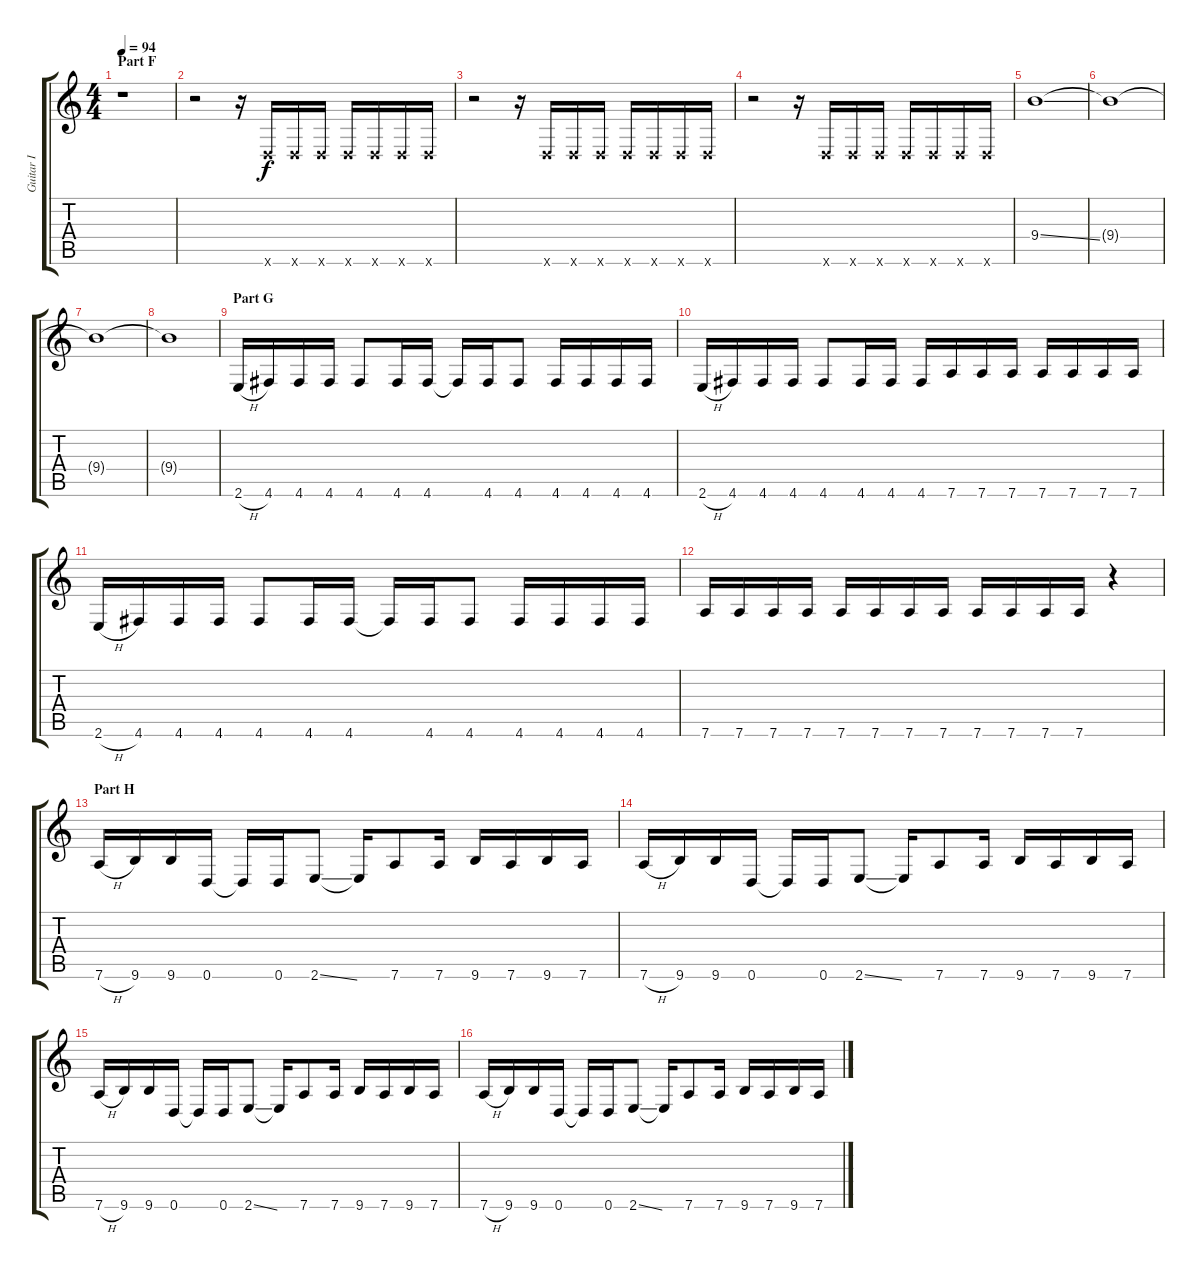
\track ("Guitar I" "Guitar I") {instrument distortionguitar}
\staff {score tabs}
\tuning (E4 B3 G3 D3 A2 D2) {hide}
\ts (4 4)
\section ("" "Part F")
\tempo 94
\clef g2
\ks c
r.1{dy f} |
r.2 r.16 0.6{x}.16 0.6{x}.16 0.6{x}.16 0.6{x}.16 0.6{x}.16 0.6{x}.16 0.6{x}.16 |
r.2 r.16 0.6{x}.16 0.6{x}.16 0.6{x}.16 0.6{x}.16 0.6{x}.16 0.6{x}.16 0.6{x}.16 |
r.2 r.16 0.6{x}.16 0.6{x}.16 0.6{x}.16 0.6{x}.16 0.6{x}.16 0.6{x}.16 0.6{x}.16 |
9.4{ss}.1 |
9.4{t}.1 |
9.4{t}.1 |
9.4{t}.1 |
\section ("" "Part G")
2.6{h}.16 4.6.16 4.6.16 4.6.16 4.6.8 4.6.16 4.6.16 4.6{t}.16 4.6.16 4.6.8 4.6.16 4.6.16 4.6.16 4.6.16 |
2.6{h}.16 4.6.16 4.6.16 4.6.16 4.6.8 4.6.16 4.6.16 4.6.16 7.6.16 7.6.16 7.6.16 7.6.16 7.6.16 7.6.16 7.6.16 |
2.6{h}.16 4.6.16 4.6.16 4.6.16 4.6.8 4.6.16 4.6.16 4.6{t}.16 4.6.16 4.6.8 4.6.16 4.6.16 4.6.16 4.6.16 |
7.6.16 7.6.16 7.6.16 7.6.16 7.6.16 7.6.16 7.6.16 7.6.16 7.6.16 7.6.16 7.6.16 7.6.16 r.4 |
\section ("" "Part H")
7.6{h}.16 9.6.16 9.6.16 0.6.16 0.6{t}.16 0.6.16 2.6{ss}.8 2.6{t}.16 7.6.8 7.6.16 9.6.16 7.6.16 9.6.16 7.6.16 |
7.6{h}.16 9.6.16 9.6.16 0.6.16 0.6{t}.16 0.6.16 2.6{ss}.8 2.6{t}.16 7.6.8 7.6.16 9.6.16 7.6.16 9.6.16 7.6.16 |
7.6{h}.16 9.6.16 9.6.16 0.6.16 0.6{t}.16 0.6.16 2.6{ss}.8 2.6{t}.16 7.6.8 7.6.16 9.6.16 7.6.16 9.6.16 7.6.16 |
7.6{h}.16 9.6.16 9.6.16 0.6.16 0.6{t}.16 0.6.16 2.6{ss}.8 2.6{t}.16 7.6.8 7.6.16 9.6.16 7.6.16 9.6.16 7.6.16
